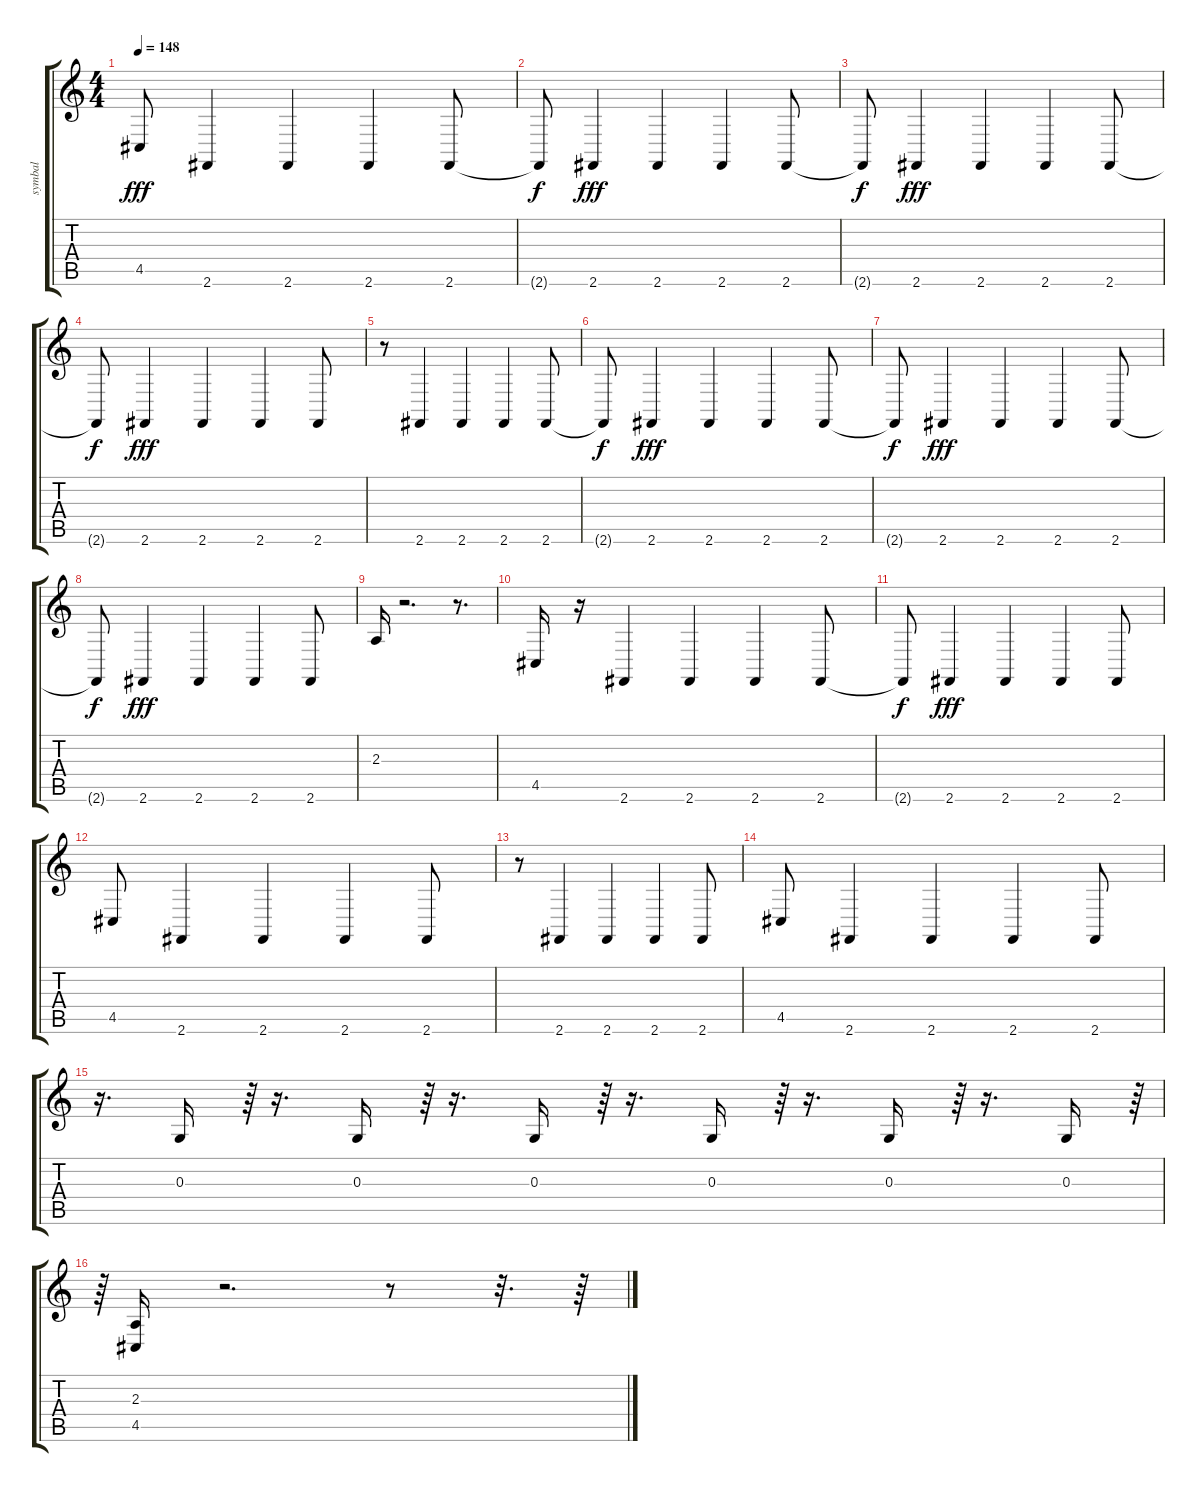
\track ("symbal" "symbal") {instrument drawbarorgan}
\staff {score tabs}
\tuning (E4 B3 G3 D3 A2 E2) {hide}
\ts (4 4)
\tempo 148
\clef g2
\ks c
4.5.8{dy fff} 2.6.4{instrument drawbarorgan} 2.6.4 2.6.4 2.6.8 |
2.6{t}.8{dy f} 2.6.4{dy fff} 2.6.4 2.6.4 2.6.8 |
2.6{t}.8{dy f} 2.6.4{dy fff} 2.6.4 2.6.4 2.6.8 |
2.6{t}.8{dy f} 2.6.4{dy fff} 2.6.4 2.6.4 2.6.8 |
r.8 2.6.4{instrument drawbarorgan} 2.6.4 2.6.4 2.6.8 |
2.6{t}.8{dy f} 2.6.4{dy fff} 2.6.4 2.6.4 2.6.8 |
2.6{t}.8{dy f} 2.6.4{dy fff} 2.6.4 2.6.4 2.6.8 |
2.6{t}.8{dy f} 2.6.4{dy fff} 2.6.4 2.6.4 2.6.8 |
2.3.16 r.2{d} r.8{d} |
4.5.16 r.16 2.6.4 2.6.4 2.6.4 2.6.8 |
2.6{t}.8{dy f} 2.6.4{dy fff} 2.6.4 2.6.4 2.6.8 |
4.5.8 2.6.4 2.6.4 2.6.4 2.6.8 |
r.8 2.6.4{instrument drawbarorgan} 2.6.4 2.6.4 2.6.8 |
4.5.8 2.6.4 2.6.4 2.6.4 2.6.8 |
r.16{d} 0.3.16 r.64{tu (3 2)} r.16{d} 0.3.16 r.64{tu (3 2)} r.16{d} 0.3.16 r.64{tu (3 2)} r.16{d} 0.3.16 r.64{tu (3 2)} r.16{d} 0.3.16 r.64{tu (3 2)} r.16{d} 0.3.16 r.64{tu (3 2)} |
r.64{tu (3 2)} (2.3 4.5).16 r.2{d} r.8 r.32{d} r.64
